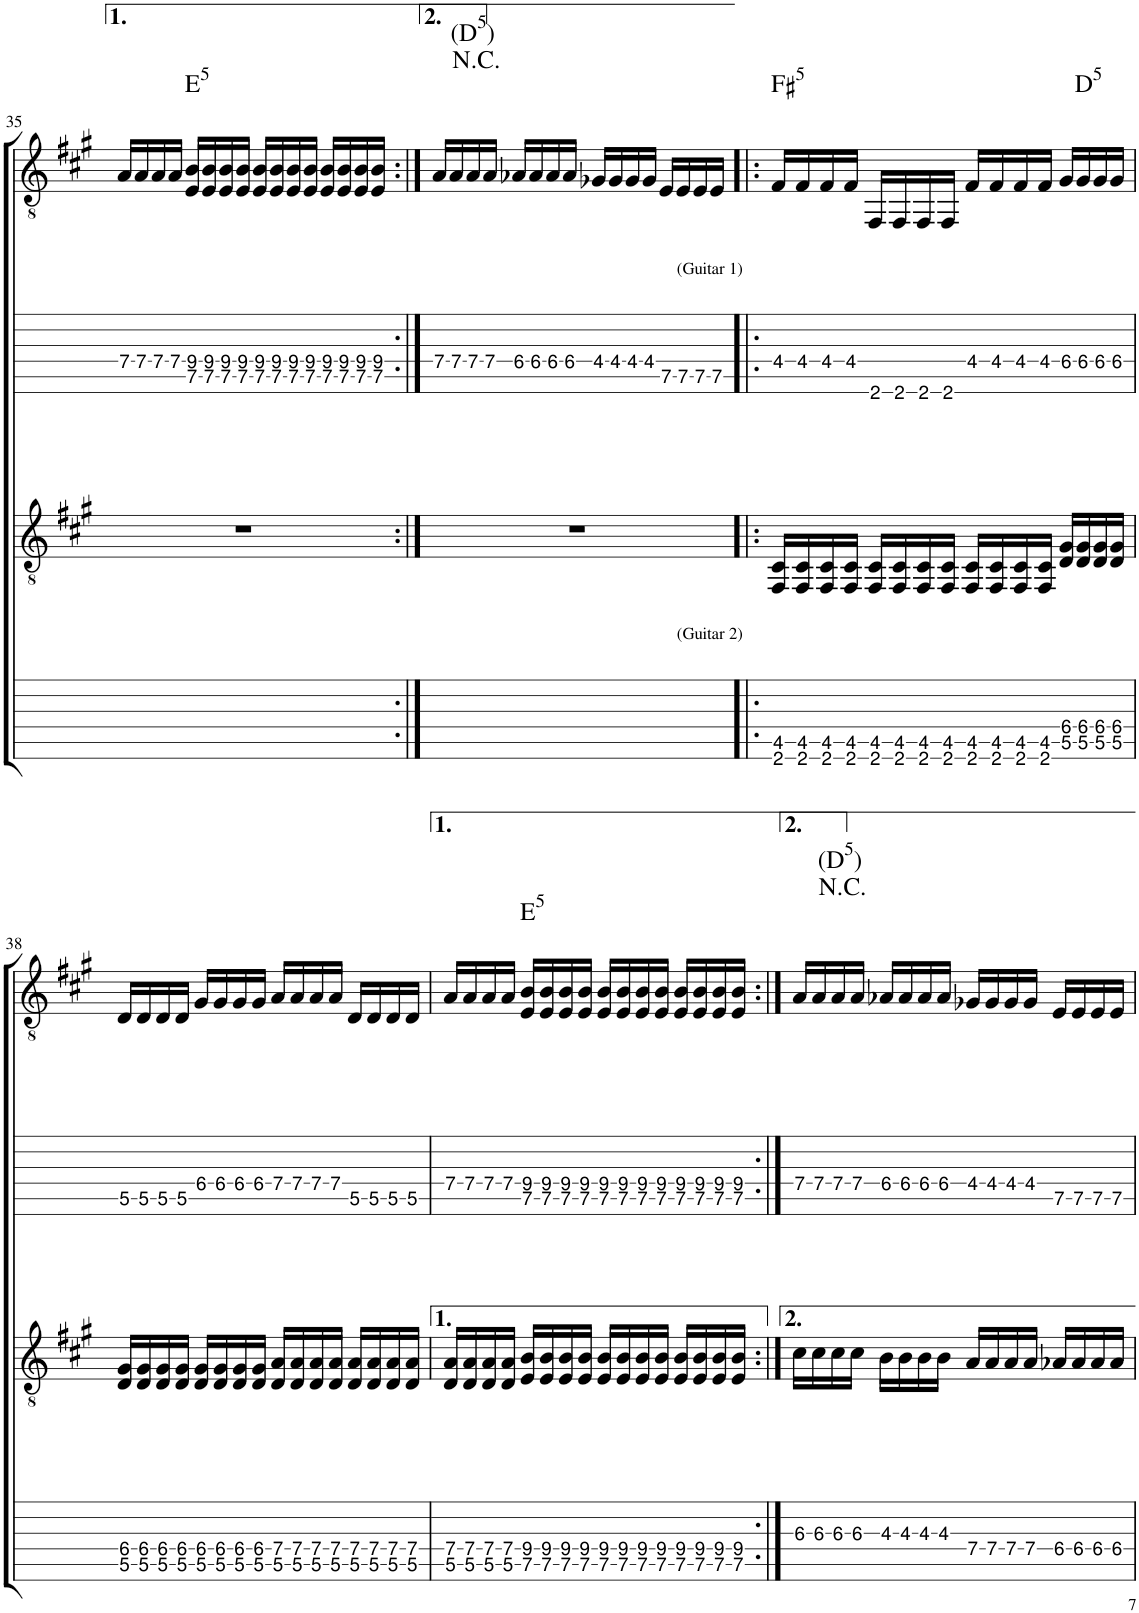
**kern	**kern	**kern	**kern
*part4	*part3	*part2	*part1
*staff4	*staff3	*staff2	*staff1
*I"Электрогитара	*I"Электрогитара	*I"Электрогитара	*I"Электрогитара
!!LO:PB:g=z
*	*clefGv2	*	*clefGv2
*k[f#c#g#]	*k[f#c#g#]	*k[f#c#g#]	*k[f#c#g#]
*M4/4	*M4/4	*M4/4	*M4/4
=35	=35	=35	=35
1r	1r	16ALL	16A/LL
.	.	16AJ	16A/
.	.	16AL	16A/
.	.	16AJJ	16A/JJ
!	!	!	!LO:TX:a:t=E
!	!	!	!LO:TX:a:t=5
.	.	16E\ 16B\LL	16E/ 16B/LL
.	.	16E\ 16B\J	16E/ 16B/
.	.	16E\ 16B\L	16E/ 16B/
.	.	16E\ 16B\JJ	16E/ 16B/JJ
.	.	16E\ 16B\LL	16E/ 16B/LL
.	.	16E\ 16B\J	16E/ 16B/
.	.	16E\ 16B\L	16E/ 16B/
.	.	16E\ 16B\JJ	16E/ 16B/JJ
.	.	16E\ 16B\LL	16E/ 16B/LL
.	.	16E\ 16B\J	16E/ 16B/
.	.	16E\ 16B\L	16E/ 16B/
.	.	16E\ 16B\JJ	16E/ 16B/JJ
=36:|!	=36:|!	=36:|!	=36:|!
!	!	!	!LO:TX:a:t=N.C.
!	!	!	!LO:TX:a:t=(D
!	!	!	!LO:TX:a:t=5
!	!	!	!LO:TX:a:t=)
1r	1r	16ALL	16A/LL
.	.	16AJ	16A/
.	.	16AL	16A/
.	.	16AJJ	16A/JJ
.	.	16A-XLL	16A-X/LL
.	.	16A-J	16A-/
.	.	16A-L	16A-/
.	.	16A-JJ	16A-/JJ
.	.	16G-XLL	16G-X/LL
.	.	16G-J	16G-/
.	.	16G-L	16G-/
.	.	16G-JJ	16G-/JJ
.	.	16ELL	16E/LL
.	.	16EJ	16E/
.	.	16EL	16E/
.	.	16EJJ	16E/JJ
=37!|:	=37!|:	=37!|:	=37!|:
!	!	!	!LO:TX:a:t=F♯
!	!	!	!LO:TX:a:t=5
!	!	!LO:TX:a:t=(Guitar 1)	!
!LO:TX:a:t=(Guitar 2)	!	!	!
16FF#\ 16C#\LL	16FF#/ 16C#/LL	16F#LL	16F#/LL
16FF#\ 16C#\J	16FF#/ 16C#/	16F#J	16F#/
16FF#\ 16C#\L	16FF#/ 16C#/	16F#L	16F#/
16FF#\ 16C#\JJ	16FF#/ 16C#/JJ	16F#JJ	16F#/JJ
16FF#\ 16C#\LL	16FF#/ 16C#/LL	16FF#LL	16FF#/LL
16FF#\ 16C#\J	16FF#/ 16C#/	16FF#J	16FF#/
16FF#\ 16C#\L	16FF#/ 16C#/	16FF#L	16FF#/
16FF#\ 16C#\JJ	16FF#/ 16C#/JJ	16FF#JJ	16FF#/JJ
16FF#\ 16C#\LL	16FF#/ 16C#/LL	16F#LL	16F#/LL
16FF#\ 16C#\J	16FF#/ 16C#/	16F#J	16F#/
16FF#\ 16C#\L	16FF#/ 16C#/	16F#L	16F#/
16FF#\ 16C#\JJ	16FF#/ 16C#/JJ	16F#JJ	16F#/JJ
!	!	!	!LO:TX:a:t=D
!	!	!	!LO:TX:a:t=5
16D\ 16G#\LL	16D/ 16G#/LL	16G#LL	16G#/LL
16D\ 16G#\J	16D/ 16G#/	16G#J	16G#/
16D\ 16G#\L	16D/ 16G#/	16G#L	16G#/
16D\ 16G#\JJ	16D/ 16G#/JJ	16G#JJ	16G#/JJ
!!LO:LB:g=z
=38	=38	=38	=38
16D\ 16G#\LL	16D/ 16G#/LL	16DLL	16D/LL
16D\ 16G#\J	16D/ 16G#/	16DJ	16D/
16D\ 16G#\L	16D/ 16G#/	16DL	16D/
16D\ 16G#\JJ	16D/ 16G#/JJ	16DJJ	16D/JJ
16D\ 16G#\LL	16D/ 16G#/LL	16G#LL	16G#/LL
16D\ 16G#\J	16D/ 16G#/	16G#J	16G#/
16D\ 16G#\L	16D/ 16G#/	16G#L	16G#/
16D\ 16G#\JJ	16D/ 16G#/JJ	16G#JJ	16G#/JJ
16D\ 16A\LL	16D/ 16A/LL	16ALL	16A/LL
16D\ 16A\J	16D/ 16A/	16AJ	16A/
16D\ 16A\L	16D/ 16A/	16AL	16A/
16D\ 16A\JJ	16D/ 16A/JJ	16AJJ	16A/JJ
16D\ 16A\LL	16D/ 16A/LL	16DLL	16D/LL
16D\ 16A\J	16D/ 16A/	16DJ	16D/
16D\ 16A\L	16D/ 16A/	16DL	16D/
16D\ 16A\JJ	16D/ 16A/JJ	16DJJ	16D/JJ
=39	=39	=39	=39
16D\ 16A\LL	16D/ 16A/LL	16ALL	16A/LL
16D\ 16A\J	16D/ 16A/	16AJ	16A/
16D\ 16A\L	16D/ 16A/	16AL	16A/
16D\ 16A\JJ	16D/ 16A/JJ	16AJJ	16A/JJ
!	!	!	!LO:TX:a:t=E
!	!	!	!LO:TX:a:t=5
16E\ 16B\LL	16E/ 16B/LL	16E\ 16B\LL	16E/ 16B/LL
16E\ 16B\J	16E/ 16B/	16E\ 16B\J	16E/ 16B/
16E\ 16B\L	16E/ 16B/	16E\ 16B\L	16E/ 16B/
16E\ 16B\JJ	16E/ 16B/JJ	16E\ 16B\JJ	16E/ 16B/JJ
16E\ 16B\LL	16E/ 16B/LL	16E\ 16B\LL	16E/ 16B/LL
16E\ 16B\J	16E/ 16B/	16E\ 16B\J	16E/ 16B/
16E\ 16B\L	16E/ 16B/	16E\ 16B\L	16E/ 16B/
16E\ 16B\JJ	16E/ 16B/JJ	16E\ 16B\JJ	16E/ 16B/JJ
16E\ 16B\LL	16E/ 16B/LL	16E\ 16B\LL	16E/ 16B/LL
16E\ 16B\J	16E/ 16B/	16E\ 16B\J	16E/ 16B/
16E\ 16B\L	16E/ 16B/	16E\ 16B\L	16E/ 16B/
16E\ 16B\JJ	16E/ 16B/JJ	16E\ 16B\JJ	16E/ 16B/JJ
=40:|!	=40:|!	=40:|!	=40:|!
!	!	!	!LO:TX:a:t=N.C.
!	!	!	!LO:TX:a:t=(D
!	!	!	!LO:TX:a:t=5
!	!	!	!LO:TX:a:t=)
16c#LL	16c#\LL	16ALL	16A/LL
16c#J	16c#\	16AJ	16A/
16c#L	16c#\	16AL	16A/
16c#JJ	16c#\JJ	16AJJ	16A/JJ
16BLL	16B\LL	16A-XLL	16A-X/LL
16BJ	16B\	16A-J	16A-/
16BL	16B\	16A-L	16A-/
16BJJ	16B\JJ	16A-JJ	16A-/JJ
16ALL	16A/LL	16G-XLL	16G-X/LL
16AJ	16A/	16G-J	16G-/
16AL	16A/	16G-L	16G-/
16AJJ	16A/JJ	16G-JJ	16G-/JJ
16A-XLL	16A-X/LL	16ELL	16E/LL
16A-J	16A-/	16EJ	16E/
16A-L	16A-/	16EL	16E/
16A-JJ	16A-/JJ	16EJJ	16E/JJ
=	=	=	=
*-	*-	*-	*-
